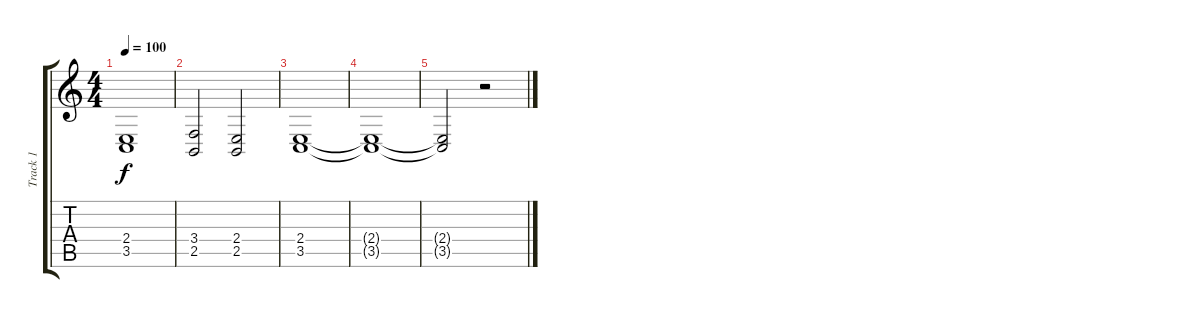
\track ("Track 1" "Track 1") {instrument acousticgrandpiano}
\staff {score tabs}
\tuning (E4 B3 G3 D3 A2 E2) {hide}
\ts (4 4)
\tempo 100
\clef g2
\ks c
(2.4 3.5).1{dy f} |
(3.4 2.5).2 (2.4 2.5).2 |
(2.4 3.5).1 |
(2.4{t} 3.5{t}).1 |
(2.4{t} 3.5{t}).2 r.2
